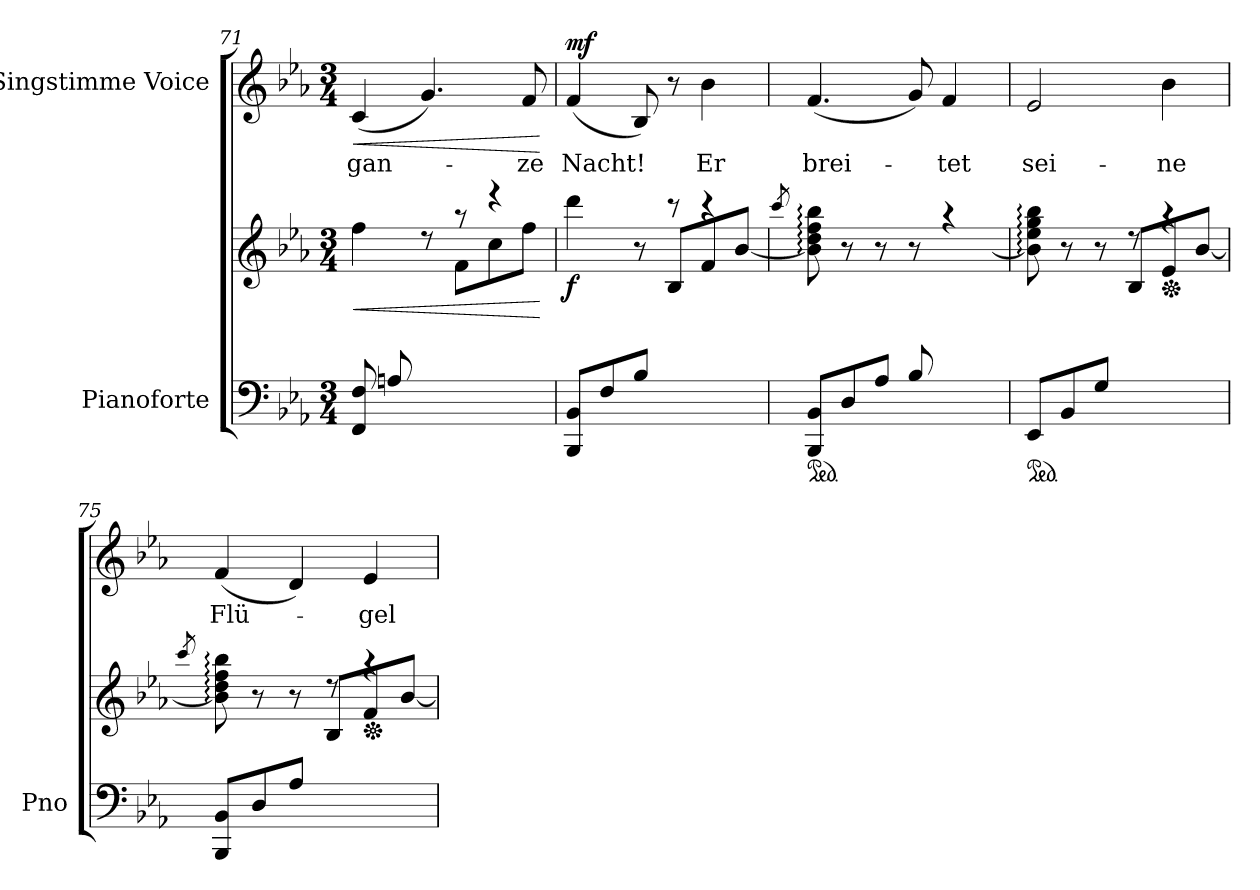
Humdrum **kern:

**kern	**kern	**dynam	**kern	**text	**dynam
*part2	*part2	*part2	*part1	*part1	*part1
*staff3	*staff2	*staff2/3	*staff1	*staff1	*staff1
*I"Pianoforte	*	*	*I"Singstimme Voice	*	*
*I'Pno	*	*	*	*	*
*clefF4	*clefG2	*	*clefG2	*	*
*k[b-e-a-]	*k[b-e-a-]	*	*k[b-e-a-]	*	*
*M3/4	*M3/4	*	*M3/4	*	*
=71	=71	=71	=71	=71	=71
!	!	!LO:HP:b	!	!LO:LY:b	!LO:HP:b
*	*^	*	*	*	*
8FF/ 8F/L	4ff\	4ryy	<	(<4c/	gan-	<
8An/	.	.	.	.	.	.
2ryy	8rdd	8e-\J	.	4.g/)	.	.
.	8r	8f>\L	.	.	.	.
.	4r	8cc>\	.	.	.	.
!	!	!	!	!	!LO:LY:b	!
.	.	8ff>\J	.	8f/	-ze	.
*	*v	*v	*	*	*	*
.	.	[	.	.	[
!!LO:PB:g=z
=72	=72	=72	=72	=72	=72
*	*^	*	*	*	*
!	!	!	!LO:DY:b	!	!LO:LY:b	!LO:DY:a
8BBB-/ 8BB-/L	4ddd\	4.ryy	f	(<4f/	Nacht!	mf
8F/	.	.	.	.	.	.
8B-/J	8r	.	.	8B-/)	.	.
4.ryy	8r	8B-/L	.	8r	.	.
!	!	!	!	!	!LO:LY:b	!
.	4r	8f/	.	4b-\	Er	.
.	.	[8b-/J	.	.	.	.
=73	=73	=73	=73	=73	=73	=73
.	8qccc/	.	.	.	.	.
*ped	*	*	*	*	*	*
!	!	!	!	!	!LO:LY:b	!
8BBB-/ 8BB-/L	8b-\]: 8dd\: 8ff\: 8bb-\:	2ryy	.	(<4.f/	brei-	.
8D/	8r	.	.	.	.	.
8A-/J	8r	.	.	.	.	.
8B-/L	8r	.	.	8g/)	.	.
!	!	!	!	!	!LO:LY:b	!
4ryy	4r	8f\	.	4f/	-tet	.
.	.	[8b-\J	.	.	.	.
=74	=74	=74	=74	=74	=74	=74
*ped	*	*	*	*	*	*
!	!	!	!	!	!LO:LY:b	!
8EE-/L	8b-\]: 8ee-\: 8gg\: 8bb-\:	4.ryy	.	2e-/	sei-	.
8BB-/	8r	.	.	.	.	.
8G/J	8r	.	.	.	.	.
4.ryy	8r	8B-/L	.	.	.	.
*	*Xped	*	*	*	*	*
!	!	!	!	!	!LO:LY:b	!
.	4r	8e-/	.	4b-\	-ne	.
.	.	[8b-/J	.	.	.	.
=75	=75	=75	=75	=75	=75	=75
.	8qccc/	.	.	.	.	.
!	!	!	!	!	!LO:LY:b	!
8BBB-/ 8BB-/L	8b-\]: 8dd\: 8ff\: 8bb-\:	4.ryy	.	(<4f/	Flü-	.
8D/	8r	.	.	.	.	.
8A-/J	8r	.	.	4d/)	.	.
4.ryy	8r	8B-/L	.	.	.	.
*	*Xped	*	*	*	*	*
!	!	!	!	!	!LO:LY:b	!
.	4r	8f/	.	4e-/	-gel	.
.	.	[8b-/J	.	.	.	.
*	*v	*v	*	*	*	*
=	=	=	=	=	=
*-	*-	*-	*-	*-	*-
